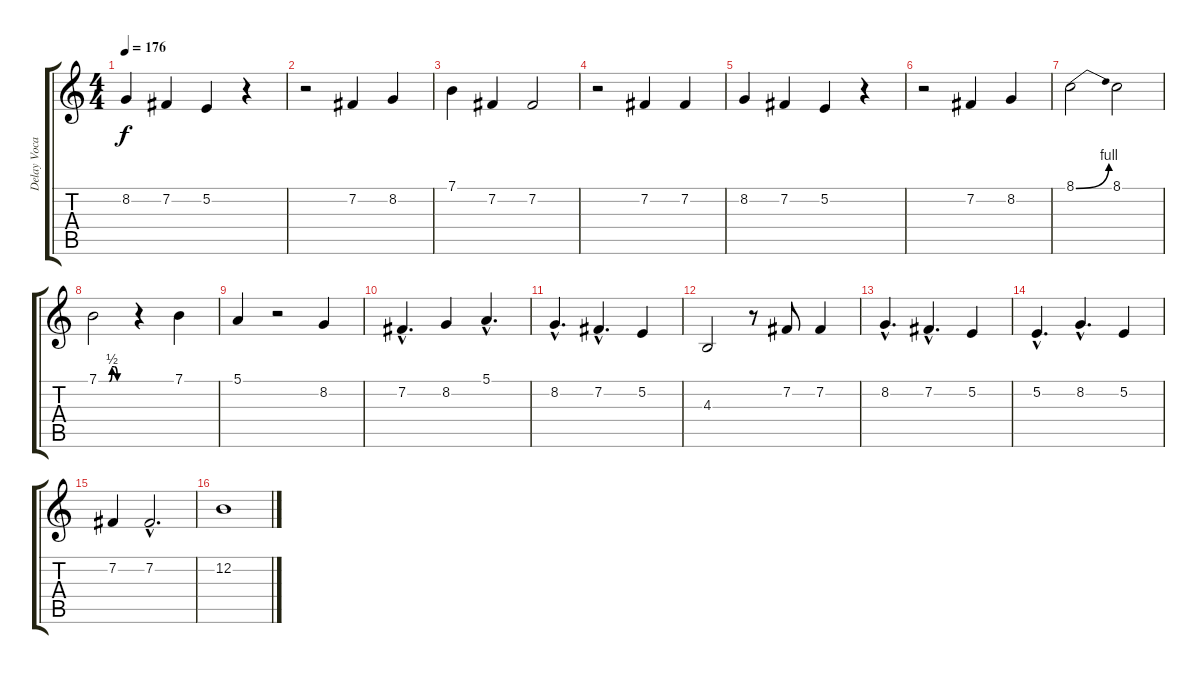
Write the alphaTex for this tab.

\track ("Delay Vocals" "Delay Voca") {instrument pad8sweep}
\staff {score tabs}
\tuning (E4 B3 G3 D3 A2 E2) {hide}
\ts (4 4)
\section ("" "")
\tempo 176
\clef g2
\ks c
8.2.4{dy f} 7.2.4 5.2.4 r.4 |
r.2 7.2.4 8.2.4 |
7.1.4 7.2.4 7.2.2 |
r.2 7.2.4 7.2.4 |
8.2.4 7.2.4 5.2.4 r.4 |
r.2 7.2.4 8.2.4 |
8.1{be (bend 0 0 60 4)}.2 8.1.2 |
7.1{be (custom 0 0 20 0 25 2 30 2 35 0 45 0 60 0)}.2 r.4 7.1.4 |
5.1.4 r.2 8.2.4 |
7.2{hac}.4{d} 8.2.4 5.1{hac}.4{d} |
8.2{hac}.4{d} 7.2{hac}.4{d} 5.2.4 |
4.3.2 r.8 7.2.8 7.2.4 |
8.2{hac}.4{d} 7.2{hac}.4{d} 5.2.4 |
5.2{hac}.4{d} 8.2{hac}.4{d} 5.2.4 |
7.2.4 7.2{hac}.2{d} |
12.2.1
